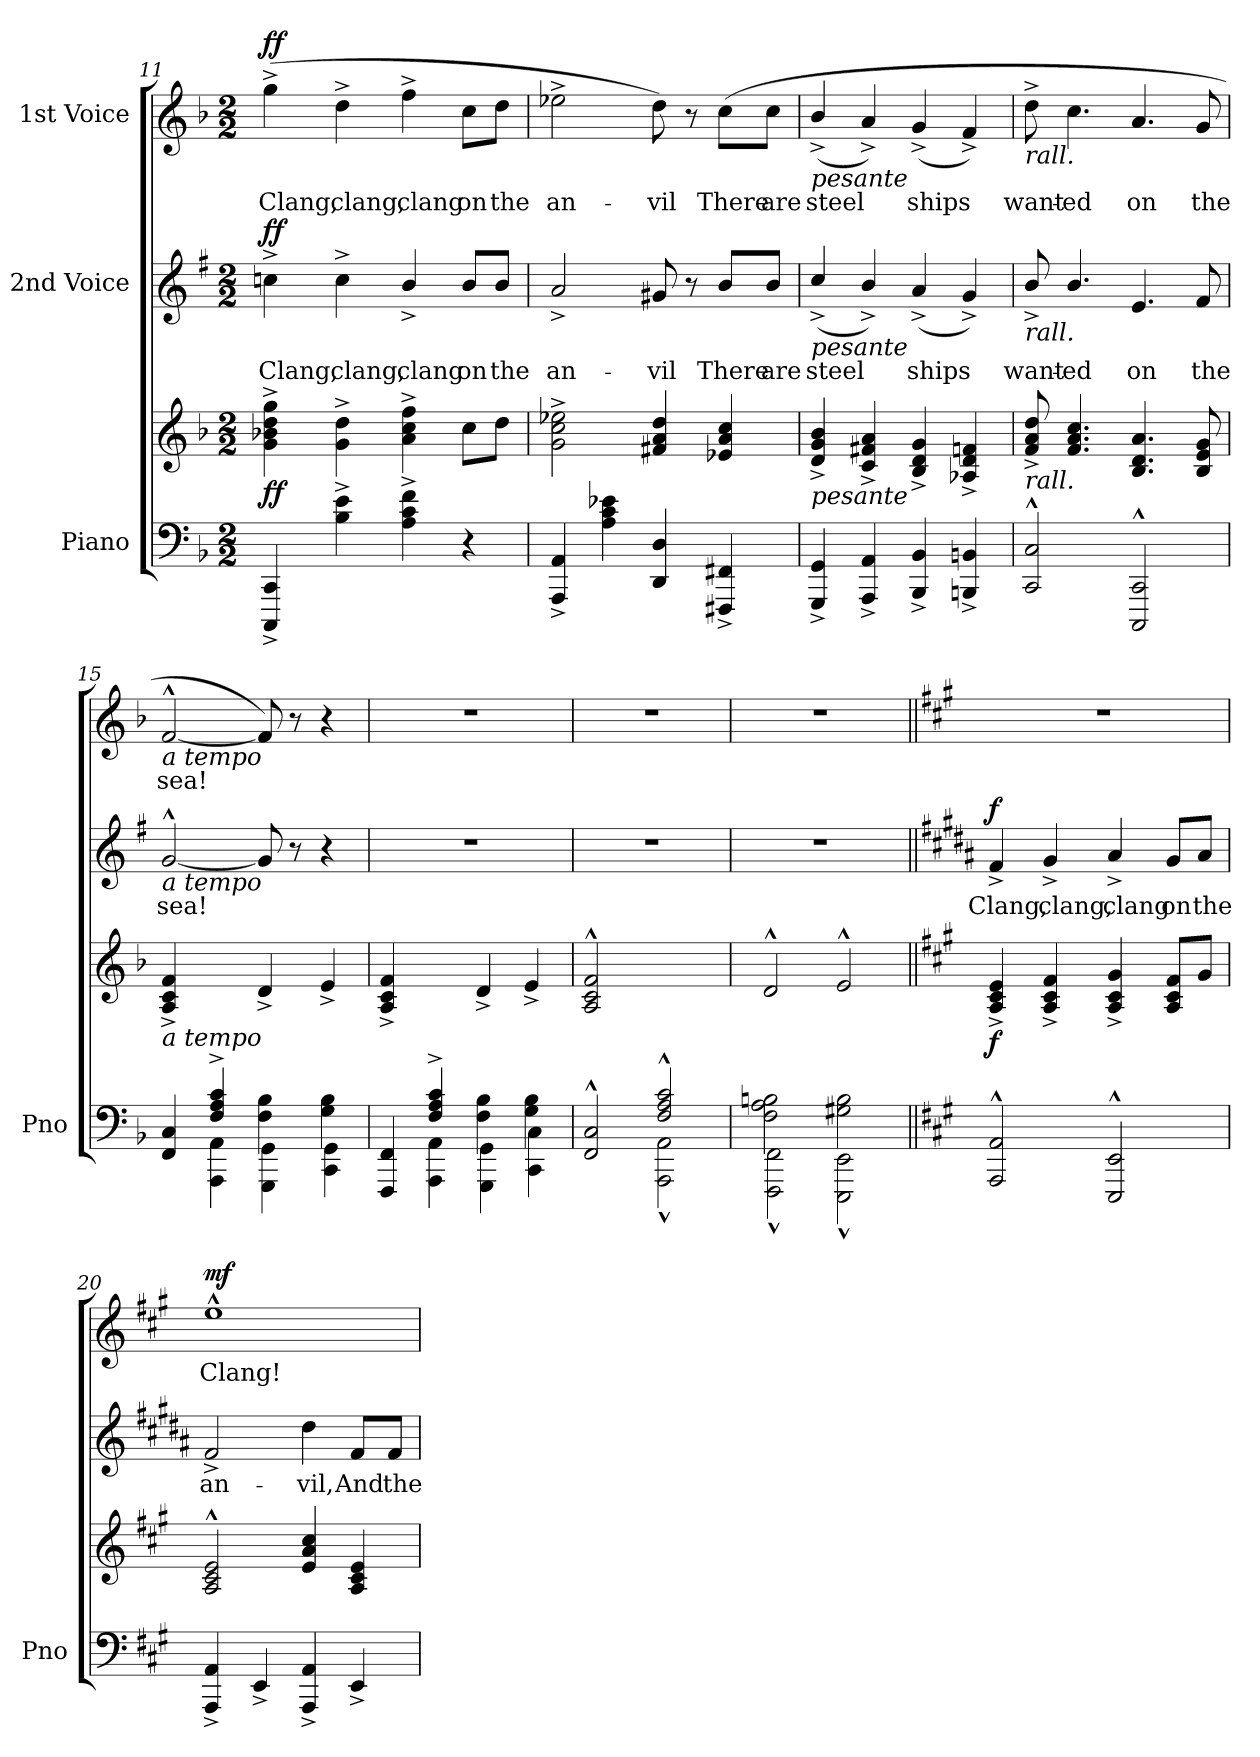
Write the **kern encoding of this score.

**kern	**kern	**dynam	**kern	**text	**dynam	**kern	**text	**dynam
*part3	*part3	*part3	*part2	*part2	*part2	*part1	*part1	*part1
*staff4	*staff3	*staff3/4	*staff2	*staff2	*staff2	*staff1	*staff1	*staff1
*I"Piano	*	*	*I"2nd Voice	*	*	*I"1st Voice	*	*
*I'Pno	*	*	*	*	*	*	*	*
*clefF4	*clefG2	*	*clefG2	*	*	*clefG2	*	*
*	*	*	*ITrd1c2	*	*	*	*	*
*k[b-]	*k[b-]	*	*k[b-]	*	*	*k[b-]	*	*
*M2/2	*M2/2	*	*M2/2	*	*	*M2/2	*	*
=11	=11	=11	=11	=11	=11	=11	=11	=11
!	!	!LO:DY:b	!	!LO:LY:b	!LO:DY:a	!	!LO:LY:b	!LO:DY:a
4CCC/^< 4CC/^<	4g\^ 4b-X\^ 4dd\^ 4gg\^	ff	4b-X^\	Clang,	ff	(4gg^\	Clang,	ff
!	!	!	!	!LO:LY:b	!	!	!LO:LY:b	!
4B-\^< 4e\^<	4g\^ 4dd\^	.	4b-^>\	clang,	.	4dd^\	clang,	.
!	!	!	!	!LO:LY:b	!	!	!LO:LY:b	!
4A\^< 4c\^< 4f\^<	4a\^> 4cc\^> 4ff\^>	.	4a^>/	clang	.	4ff^\	clang	.
!	!	!	!	!LO:LY:b	!	!	!LO:LY:b	!
4r	8cc\L	.	8a/L	on	.	8cc\L	on	.
!	!	!	!	!LO:LY:b	!	!	!LO:LY:b	!
.	8dd\J	.	8a/J	the	.	8dd\J	the	.
!!LO:PB:g=z
=12	=12	=12	=12	=12	=12	=12	=12	=12
!	!	!	!	!LO:LY:b	!	!	!LO:LY:b	!
4AAA/^> 4AA/^>	2g\^ 2cc\^ 2ee-X\^	.	2g^>/	an-	.	2ee-X^\	an-	.
4A\ 4c\ 4e-X\	.	.	.	.	.	.	.	.
!	!	!	!	!LO:LY:b	!	!	!LO:LY:b	!
4DD/ 4D/	4f#X/ 4a/ 4dd/	.	8f#X/	-vil	.	8dd\)	-vil	.
.	.	.	8r	.	.	8r	.	.
!	!	!	!	!LO:LY:b	!	!	!LO:LY:b	!
4FFF#X/^> 4FF#X/^>	4e-X/ 4a/ 4cc/	.	8a/L	There	.	(8cc\L	There	.
!	!	!	!	!LO:LY:b	!	!	!LO:LY:b	!
.	.	.	8a/J	are	.	8cc\J	are	.
=13	=13	=13	=13	=13	=13	=13	=13	=13
!	!	!	!	!	!	!LO:TX:b:i:t=pesante	!	!
!	!	!	!LO:TX:b:i:t=pesante	!	!	!	!	!
!	!LO:TX:b:i:t=pesante	!	!	!	!	!	!	!
!	!	!	!	!LO:LY:b	!	!	!LO:LY:b	!
4GGG/^< 4GG/^<	4d/^> 4g/^> 4b-/^>	.	(4b-^>/	steel	.	(4b-^>/	steel	.
4AAA/^< 4AA/^<	4c/^> 4f#X/^> 4a/^>	.	4a^>/)	.	.	4a^>/)	.	.
!	!	!	!	!LO:LY:b	!	!	!LO:LY:b	!
4BBB-/^< 4BB-/^<	4B-/^> 4d/^> 4g/^>	.	(4g^>/	ships	.	(4g^>/	ships	.
4BBBn/^< 4BBn/^<	4A-X/^> 4d/^> 4fn/^>	.	4f^>/)	.	.	4f^>/)	.	.
=14	=14	=14	=14	=14	=14	=14	=14	=14
!	!	!	!	!	!	!LO:TX:b:i:t=rall.	!	!
!	!	!	!LO:TX:b:i:t=rall.	!	!	!	!	!
!	!LO:TX:b:i:t=rall.	!	!	!	!	!	!	!
!	!	!	!	!LO:LY:b	!	!	!LO:LY:b	!
2CC/^^ 2C/^^	8f/^> 8a/^> 8dd/^>	.	8a^>/	want-	.	8dd^\	want-	.
!	!	!	!	!LO:LY:b	!	!	!LO:LY:b	!
.	4.f/ 4.a/ 4.cc/	.	4.a/	-ed	.	4.cc\	-ed	.
!	!	!	!	!LO:LY:b	!	!	!LO:LY:b	!
2CCC/^^ 2CC/^^	4.B-/ 4.d/ 4.a/	.	4.d/	on	.	4.a/	on	.
!	!	!	!	!LO:LY:b	!	!	!LO:LY:b	!
.	8B-/ 8e/ 8g/	.	8e/	the	.	8g/	the	.
=15	=15	=15	=15	=15	=15	=15	=15	=15
*^	*	*	*	*	*	*	*	*
*	*^	*	*	*	*	*	*	*	*
!	!	!	!	!	!	!	!	!LO:TX:b:i:t=a tempo	!	!
!	!	!	!	!	!LO:TX:b:i:t=a tempo	!	!	!	!	!
!	!	!	!LO:TX:b:i:t=a tempo	!	!	!	!	!	!	!
!	!	!	!	!	!	!LO:LY:b	!	!	!LO:LY:b	!
4ryy	2ryy	4FF/ 4C/	4A/^> 4c/^> 4f/^>	.	[2f^^/	sea!	.	[2f^^/	sea!	.
4F/^> 4A/^> 4c/^>	.	4AAA\ 4AA\	4ryy	.	.	.	.	.	.	.
2ryy	4F\ 4B-\	4GGG\ 4GG\	4d^/	.	8f/]	.	.	8f/])	.	.
.	.	.	.	.	8r	.	.	8r	.	.
.	4G\ 4B-\	4CC\ 4GG\	4e^/	.	4r	.	.	4r	.	.
=16	=16	=16	=16	=16	=16	=16	=16	=16	=16	=16
4ryy	2ryy	4FFF/ 4FF/	4A/^> 4c/^> 4f/^>	.	1r	.	.	1r	.	.
4F/^> 4A/^> 4c/^>	.	4AAA\ 4AA\	4ryy	.	.	.	.	.	.	.
2ryy	4F\ 4B-\	4GGG\ 4GG\	4d^/	.	.	.	.	.	.	.
.	4G\ 4B-\	4CC\ 4C\	4e^/	.	.	.	.	.	.	.
*	*v	*v	*	*	*	*	*	*	*	*
=17	=17	=17	=17	=17	=17	=17	=17	=17	=17
2ryy	2FF/^^ 2C/^^	2A/^^ 2c/^^ 2f/^^	.	1r	.	.	1r	.	.
2F/^^ 2A/^^ 2c/^^	2AAA\^^ 2AA\^^	2ryy	.	.	.	.	.	.	.
=18	=18	=18	=18	=18	=18	=18	=18	=18	=18
2F\ 2A\ 2Bn\	2FFF\^^ 2FF\^^	2d^^/	.	1r	.	.	1r	.	.
2G#X\ 2B\	2EEE\^^ 2EE\^^	2e^^/	.	.	.	.	.	.	.
*v	*v	*	*	*	*	*	*	*	*
!!LO:LB:g=z
=19||	=19||	=19||	=19||	=19||	=19||	=19||	=19||	=19||
*k[f#c#g#]	*k[f#c#g#]	*	*k[f#c#g#]	*	*	*k[f#c#g#]	*	*
*^	*	*	*	*	*	*	*	*
!	!	!	!LO:DY:b	!	!LO:LY:b	!LO:DY:a	!	!	!
*v	*v	*	*	*	*	*	*	*	*
2AAA/^^ 2AA/^^	4A/^> 4c#/^> 4e/^>	f	4e^>/	Clang,	f	1r	.	.
!	!	!	!	!LO:LY:b	!	!	!	!
.	4A/^> 4c#/^> 4f#/^>	.	4f#^>/	clang,	.	.	.	.
!	!	!	!	!LO:LY:b	!	!	!	!
2EEE/^^ 2EE/^^	4A/^> 4c#/^> 4g#/^>	.	4g#^>/	clang	.	.	.	.
!	!	!	!	!LO:LY:b	!	!	!	!
.	8A/ 8c#/ 8f#/L	.	8f#/L	on	.	.	.	.
!	!	!	!	!LO:LY:b	!	!	!	!
.	8g#/J	.	8g#/J	the	.	.	.	.
=20	=20	=20	=20	=20	=20	=20	=20	=20
!	!	!	!	!LO:LY:b	!	!	!LO:LY:b	!LO:DY:a
4AAA/^> 4AA/^>	2A/^^ 2c#/^^ 2e/^^	.	2e^>/	an-	.	1ee^^	Clang!	mf
4EE^>/	.	.	.	.	.	.	.	.
!	!	!	!	!LO:LY:b	!	!	!	!
4AAA/^> 4AA/^>	4e/ 4a/ 4cc#/	.	4cc#\	-vil,	.	.	.	.
!	!	!	!	!LO:LY:b	!	!	!	!
4EE^>/	4A/ 4c#/ 4e/	.	8e/L	And	.	.	.	.
!	!	!	!	!LO:LY:b	!	!	!	!
.	.	.	8e/J	the	.	.	.	.
=	=	=	=	=	=	=	=	=
*-	*-	*-	*-	*-	*-	*-	*-	*-
